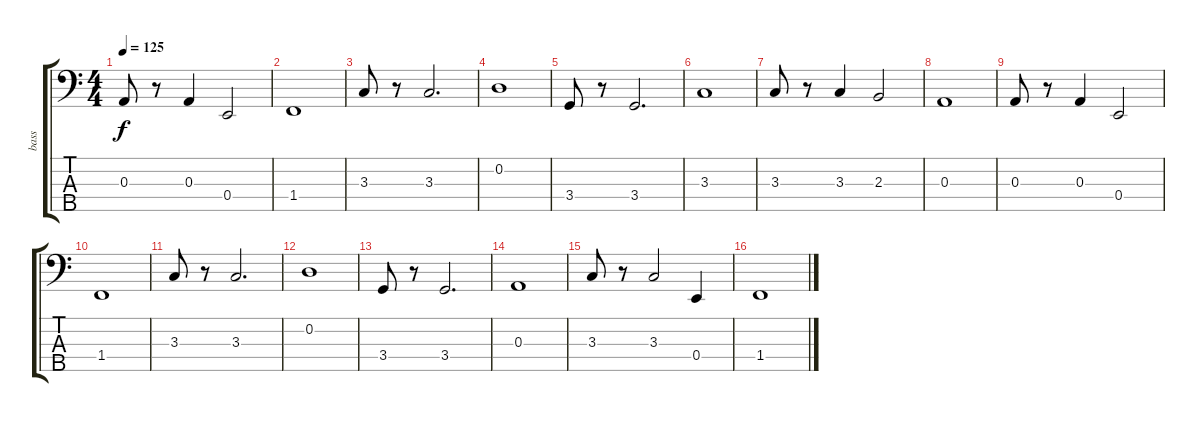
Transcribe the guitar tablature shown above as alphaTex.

\track ("bass" "bass") {instrument electricbassfinger}
\staff {score tabs}
\tuning (E3 D2 A1 E1 C0) {hide}
\ts (4 4)
\tempo 125
\clef f4
\ks c
0.3.8{dy f} r.8 0.3.4 0.4.2 |
1.4.1 |
3.3.8 r.8 3.3.2{d} |
0.2.1 |
3.4.8 r.8 3.4.2{d} |
3.3.1 |
3.3.8 r.8 3.3.4 2.3.2 |
0.3.1 |
0.3.8 r.8 0.3.4 0.4.2 |
1.4.1 |
3.3.8 r.8 3.3.2{d} |
0.2.1 |
3.4.8 r.8 3.4.2{d} |
0.3.1 |
3.3.8 r.8 3.3.2 0.4.4 |
1.4.1
